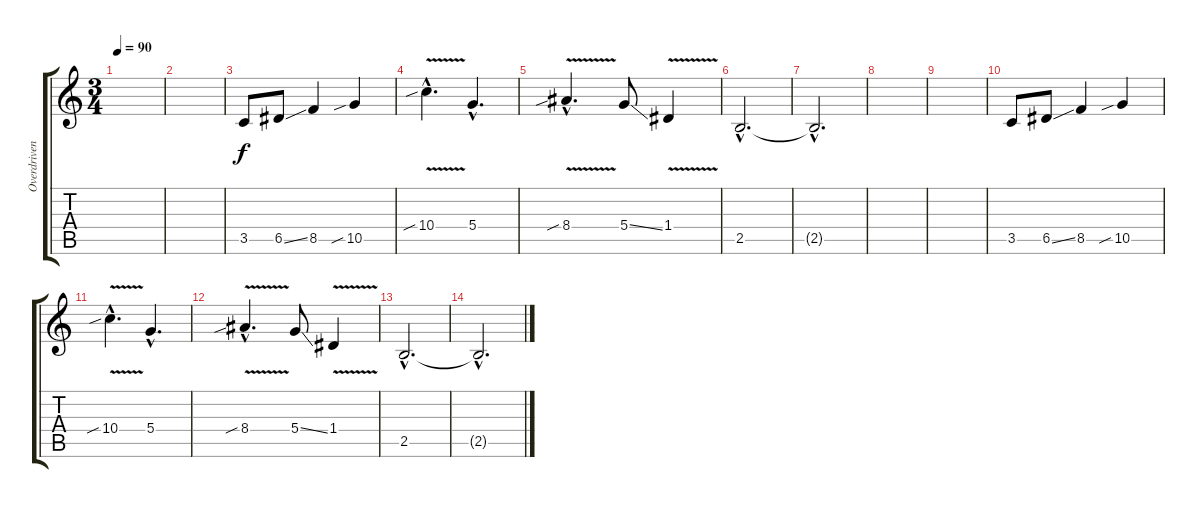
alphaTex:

\track ("Overdriven guitar" "Overdriven") {instrument overdrivenguitar}
\staff {score tabs}
\tuning (E4 B3 G3 D3 A2 E2) {hide}
\ts (3 4)
\tempo 90
\clef g2
\ks c
|
|
3.5.8 6.5{ss}.8 8.5.4 10.5{sib}.4 |
10.4{v sib hac}.4{d} 5.4{hac}.4{d} |
8.4{v sib hac}.4{d} 5.4{ss}.8 1.4{v}.4 |
2.5{hac}.2{d} |
2.5{hac t}.2{d} |
|
|
3.5.8 6.5{ss}.8 8.5.4 10.5{sib}.4 |
10.4{v sib hac}.4{d} 5.4{hac}.4{d} |
8.4{v sib hac}.4{d} 5.4{ss}.8 1.4{v}.4 |
2.5{hac}.2{d} |
2.5{hac t}.2{d}
